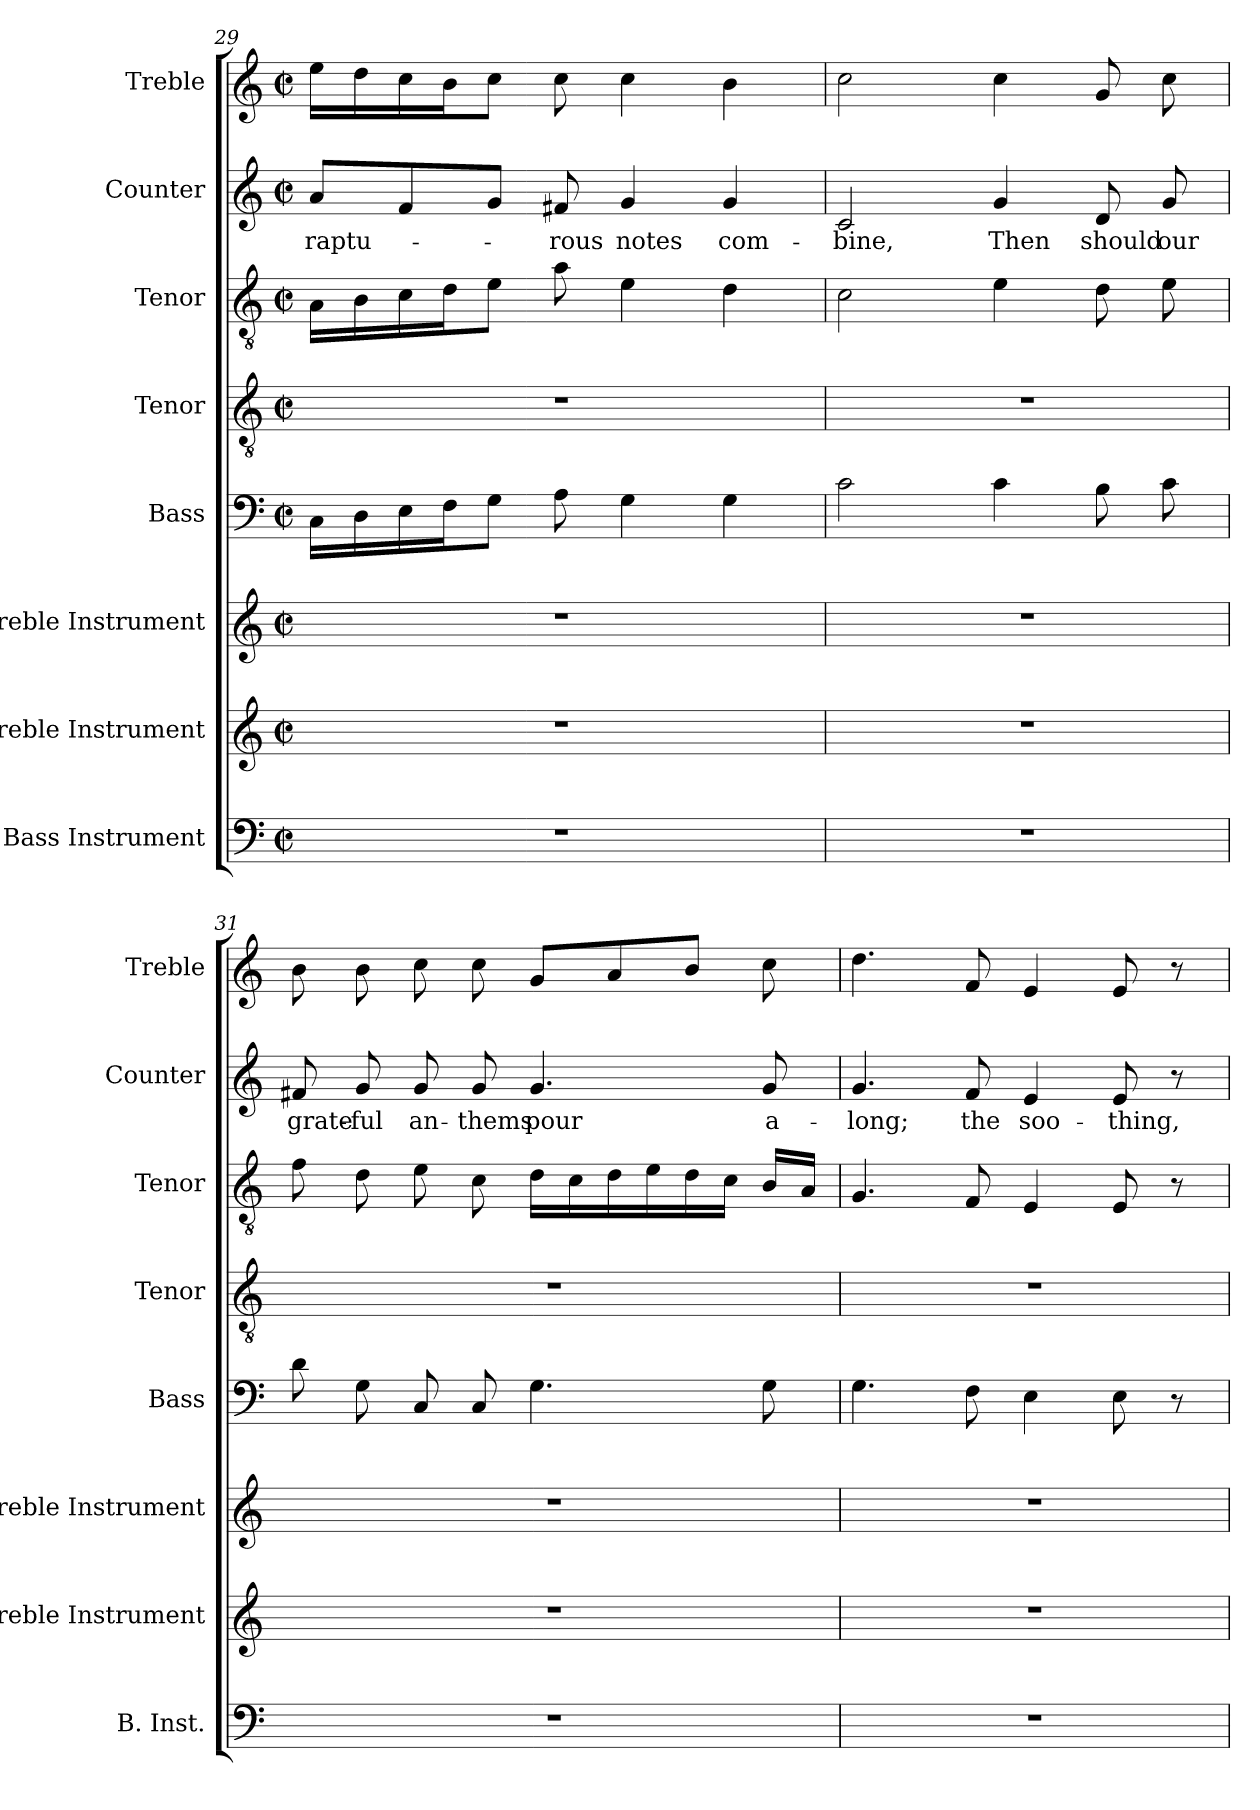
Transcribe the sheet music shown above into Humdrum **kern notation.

**kern	**kern	**kern	**kern	**kern	**kern	**kern	**text	**kern
*part8	*part7	*part6	*part5	*part4	*part3	*part2	*part2	*part1
*staff8	*staff7	*staff6	*staff5	*staff4	*staff3	*staff2	*staff2	*staff1
*I"Bass Instrument	*I"Treble Instrument	*I"Treble Instrument	*I"Bass	*I"Tenor	*I"Tenor	*I"Counter	*	*I"Treble
*I'B. Inst.	*I'Treble Instrument	*I'Treble Instrument	*I'Bass	*I'Tenor	*I'Tenor	*I'Counter	*	*I'Treble
*clefF4	*clefG2	*clefG2	*clefF4	*clefGv2	*clefGv2	*clefG2	*	*clefG2
*k[]	*k[]	*k[]	*k[]	*k[]	*k[]	*k[]	*	*k[]
*M2/2	*M2/2	*M2/2	*M2/2	*M2/2	*M2/2	*M2/2	*	*M2/2
*met(c|)	*met(c|)	*met(c|)	*met(c|)	*met(c|)	*met(c|)	*met(c|)	*	*met(c|)
=29	=29	=29	=29	=29	=29	=29	=29	=29
1r	1r	1r	16C\LL	1r	16A\LL	8a/L	raptu-	16ee\LL
.	.	.	16D\	.	16B\	.	.	16dd\
.	.	.	16E\	.	16c\	8f/	.	16cc\
.	.	.	16F\J	.	16d\J	.	.	16b\J
.	.	.	8G\J	.	8e\J	8g/J	.	8cc\J
.	.	.	8A\	.	8a\	8f#X/	-rous	8cc\
.	.	.	4G\	.	4e\	4g/	notes	4cc\
.	.	.	4G\	.	4d\	4g/	com-	4b\
=30	=30	=30	=30	=30	=30	=30	=30	=30
1r	1r	1r	2c\	1r	2c\	2c/	-bine,	2cc\
.	.	.	4c\	.	4e\	4g/	Then	4cc\
.	.	.	8B\	.	8d\	8d/	should	8g/
.	.	.	8c\	.	8e\	8g/	our	8cc\
!!LO:LB:g=z
=31	=31	=31	=31	=31	=31	=31	=31	=31
1r	1r	1r	8d\	1r	8f\	8f#X/	grate-	8b\
.	.	.	8G\	.	8d\	8g/	-ful	8b\
.	.	.	8C/	.	8e\	8g/	an-	8cc\
.	.	.	8C/	.	8c\	8g/	-thems	8cc\
.	.	.	4.G\	.	16d\LL	4.g/	pour	8g/L
.	.	.	.	.	16c\	.	.	.
.	.	.	.	.	16d\	.	.	8a/
.	.	.	.	.	16e\	.	.	.
.	.	.	.	.	16d\	.	.	8b/J
.	.	.	.	.	16c\JJ	.	.	.
.	.	.	8G\	.	16B/LL	8g/	a-	8cc\
.	.	.	.	.	16A/JJ	.	.	.
=32	=32	=32	=32	=32	=32	=32	=32	=32
1r	1r	1r	4.G\	1r	4.G/	4.g/	-long;	4.dd\
.	.	.	8F\	.	8F/	8f/	the	8f/
.	.	.	4E\	.	4E/	4e/	soo-	4e/
.	.	.	8E\	.	8E/	8e/	-thing,	8e/
.	.	.	8r	.	8r	8r	.	8r
=	=	=	=	=	=	=	=	=
*-	*-	*-	*-	*-	*-	*-	*-	*-
